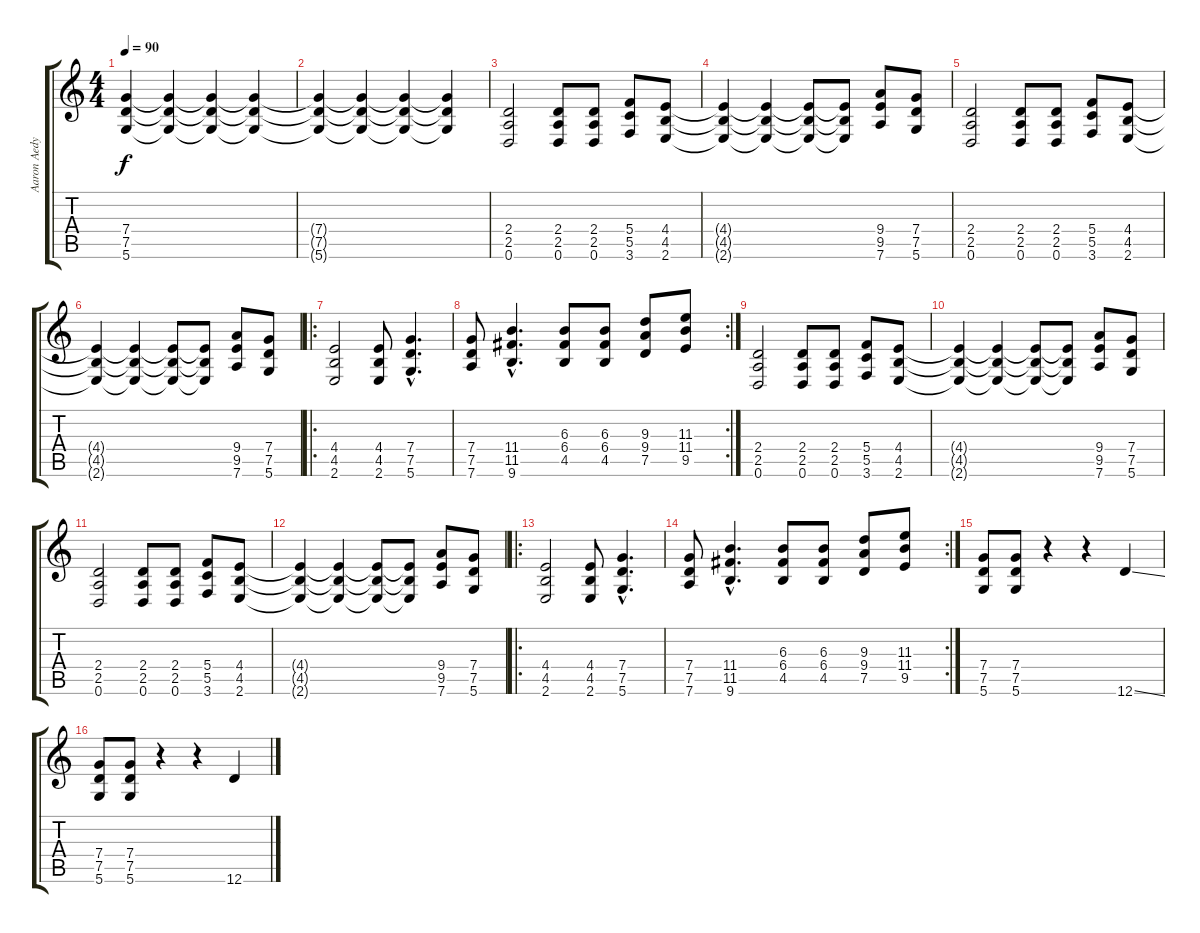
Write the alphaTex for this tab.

\track ("Aaron Aedy" "Aaron Aedy") {instrument distortionguitar}
\staff {score tabs}
\tuning (D4 A3 F3 C3 G2 D2) {hide}
\ts (4 4)
\tempo 90
\clef g2
\ks c
(7.4 7.5 5.6).4{dy f volume 3 instrument distortionguitar} (7.4{t} 7.5{t} 5.6{t}).4{volume 5} (7.4{t} 7.5{t} 5.6{t}).4{volume 7} (7.4{t} 7.5{t} 5.6{t}).4{volume 9} |
(7.4{t} 7.5{t} 5.6{t}).4{volume 11} (7.4{t} 7.5{t} 5.6{t}).4{volume 13} (7.4{t} 7.5{t} 5.6{t}).4{volume 15} (7.4{t} 7.5{t} 5.6{t}).4 |
(2.4 2.5 0.6).2 (2.4 2.5 0.6).8 (2.4 2.5 0.6).8 (5.4 5.5 3.6).8 (4.4 4.5 2.6).8 |
(4.4{t} 4.5{t} 2.6{t}).4 (4.4{t} 4.5{t} 2.6{t}).4 (4.4{t} 4.5{t} 2.6{t}).8 (4.4{t} 4.5{t} 2.6{t}).8 (9.4 9.5 7.6).8 (7.4 7.5 5.6).8 |
(2.4 2.5 0.6).2 (2.4 2.5 0.6).8 (2.4 2.5 0.6).8 (5.4 5.5 3.6).8 (4.4 4.5 2.6).8 |
(4.4{t} 4.5{t} 2.6{t}).4 (4.4{t} 4.5{t} 2.6{t}).4 (4.4{t} 4.5{t} 2.6{t}).8 (4.4{t} 4.5{t} 2.6{t}).8 (9.4 9.5 7.6).8 (7.4 7.5 5.6).8 |
\ro
(4.4 4.5 2.6).2 (4.4 4.5 2.6).8 (7.4{hac} 7.5{hac} 5.6{hac}).4{d} |
\rc 2
(7.4 7.5 7.6).8 (11.4{hac} 11.5{hac} 9.6{hac}).4{d} (6.3 6.4 4.5).8 (6.3 6.4 4.5).8 (9.3 9.4 7.5).8 (11.3 11.4 9.5).8 |
(2.4 2.5 0.6).2 (2.4 2.5 0.6).8 (2.4 2.5 0.6).8 (5.4 5.5 3.6).8 (4.4 4.5 2.6).8 |
(4.4{t} 4.5{t} 2.6{t}).4 (4.4{t} 4.5{t} 2.6{t}).4 (4.4{t} 4.5{t} 2.6{t}).8 (4.4{t} 4.5{t} 2.6{t}).8 (9.4 9.5 7.6).8 (7.4 7.5 5.6).8 |
(2.4 2.5 0.6).2 (2.4 2.5 0.6).8 (2.4 2.5 0.6).8 (5.4 5.5 3.6).8 (4.4 4.5 2.6).8 |
(4.4{t} 4.5{t} 2.6{t}).4 (4.4{t} 4.5{t} 2.6{t}).4 (4.4{t} 4.5{t} 2.6{t}).8 (4.4{t} 4.5{t} 2.6{t}).8 (9.4 9.5 7.6).8 (7.4 7.5 5.6).8 |
\ro
(4.4 4.5 2.6).2 (4.4 4.5 2.6).8 (7.4{hac} 7.5{hac} 5.6{hac}).4{d} |
\rc 2
(7.4 7.5 7.6).8 (11.4{hac} 11.5{hac} 9.6{hac}).4{d} (6.3 6.4 4.5).8 (6.3 6.4 4.5).8 (9.3 9.4 7.5).8 (11.3 11.4 9.5).8 |
(7.4 7.5 5.6).8 (7.4 7.5 5.6).8 r.4 r.4 12.6{ss}.4 |
(7.4 7.5 5.6).8 (7.4 7.5 5.6).8 r.4 r.4 12.6{ss}.4
